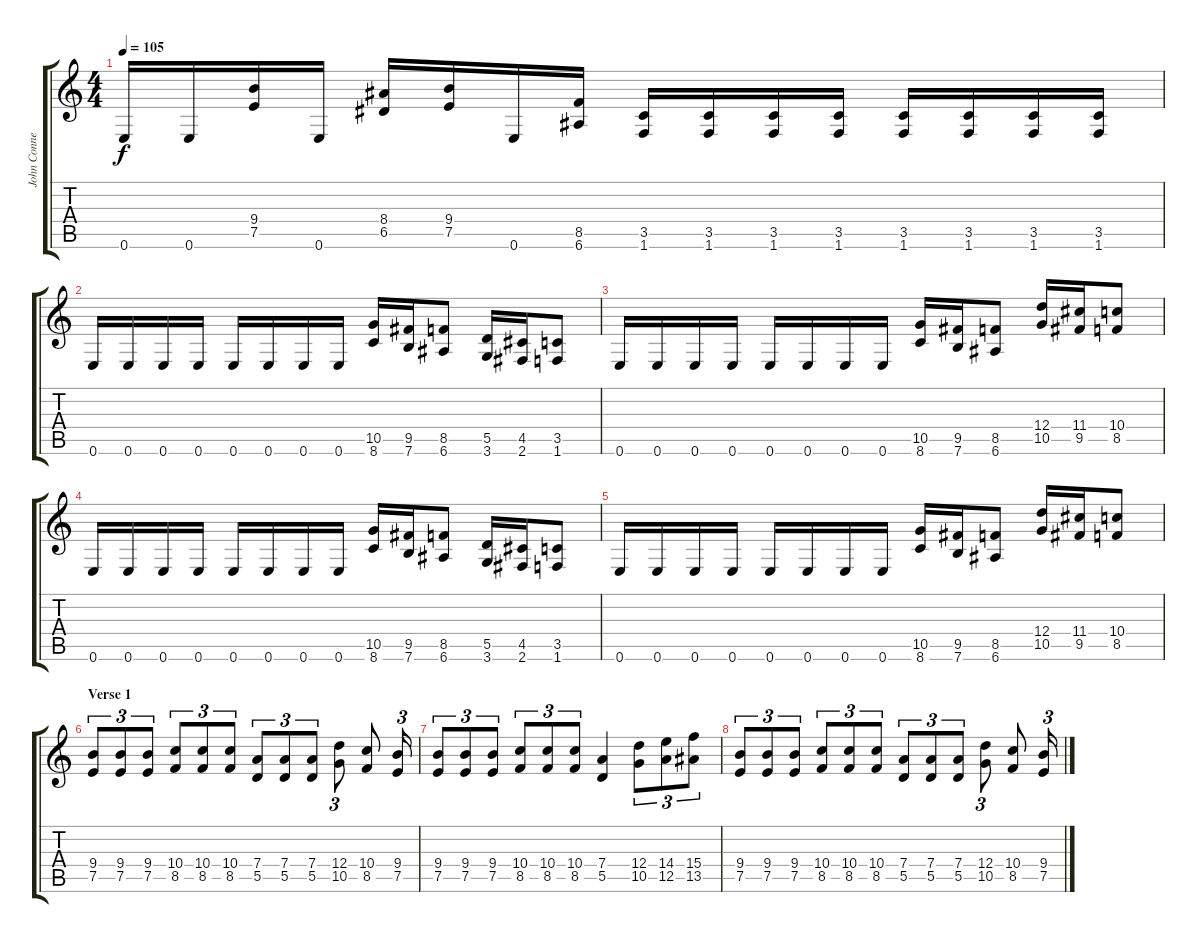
\track ("John Connelly" "John Conne") {instrument distortionguitar}
\staff {score tabs}
\tuning (E4 B3 G3 D3 A2 E2) {hide}
\ts (4 4)
\tempo 105
\clef g2
\ks c
0.6.16{dy f} 0.6.16 (9.4 7.5).16 0.6.16 (8.4 6.5).16 (9.4 7.5).16 0.6.16 (8.5 6.6).16 (3.5 1.6).16 (3.5 1.6).16 (3.5 1.6).16 (3.5 1.6).16 (3.5 1.6).16 (3.5 1.6).16 (3.5 1.6).16 (3.5 1.6).16 |
0.6.16 0.6.16 0.6.16 0.6.16 0.6.16 0.6.16 0.6.16 0.6.16 (10.5 8.6).16 (9.5 7.6).16 (8.5 6.6).8 (5.5 3.6).16 (4.5 2.6).16 (3.5 1.6).8 |
0.6.16 0.6.16 0.6.16 0.6.16 0.6.16 0.6.16 0.6.16 0.6.16 (10.5 8.6).16 (9.5 7.6).16 (8.5 6.6).8 (12.4 10.5).16 (11.4 9.5).16 (10.4 8.5).8 |
0.6.16 0.6.16 0.6.16 0.6.16 0.6.16 0.6.16 0.6.16 0.6.16 (10.5 8.6).16 (9.5 7.6).16 (8.5 6.6).8 (5.5 3.6).16 (4.5 2.6).16 (3.5 1.6).8 |
0.6.16 0.6.16 0.6.16 0.6.16 0.6.16 0.6.16 0.6.16 0.6.16 (10.5 8.6).16 (9.5 7.6).16 (8.5 6.6).8 (12.4 10.5).16 (11.4 9.5).16 (10.4 8.5).8 |
\section ("" "Verse 1")
(9.4 7.5).8{tu (3 2)} (9.4 7.5).8{tu (3 2)} (9.4 7.5).8{tu (3 2)} (10.4 8.5).8{tu (3 2)} (10.4 8.5).8{tu (3 2)} (10.4 8.5).8{tu (3 2)} (7.4 5.5).8{tu (3 2)} (7.4 5.5).8{tu (3 2)} (7.4 5.5).8{tu (3 2)} (12.4 10.5).8{tu (3 2)} (10.4 8.5).8 (9.4 7.5).16{tu (3 2)} |
(9.4 7.5).8{tu (3 2)} (9.4 7.5).8{tu (3 2)} (9.4 7.5).8{tu (3 2)} (10.4 8.5).8{tu (3 2)} (10.4 8.5).8{tu (3 2)} (10.4 8.5).8{tu (3 2)} (7.4 5.5).4 (12.4 10.5).8{tu (3 2)} (14.4 12.5).8{tu (3 2)} (15.4 13.5).8{tu (3 2)} |
(9.4 7.5).8{tu (3 2)} (9.4 7.5).8{tu (3 2)} (9.4 7.5).8{tu (3 2)} (10.4 8.5).8{tu (3 2)} (10.4 8.5).8{tu (3 2)} (10.4 8.5).8{tu (3 2)} (7.4 5.5).8{tu (3 2)} (7.4 5.5).8{tu (3 2)} (7.4 5.5).8{tu (3 2)} (12.4 10.5).8{tu (3 2)} (10.4 8.5).8 (9.4 7.5).16{tu (3 2)}
